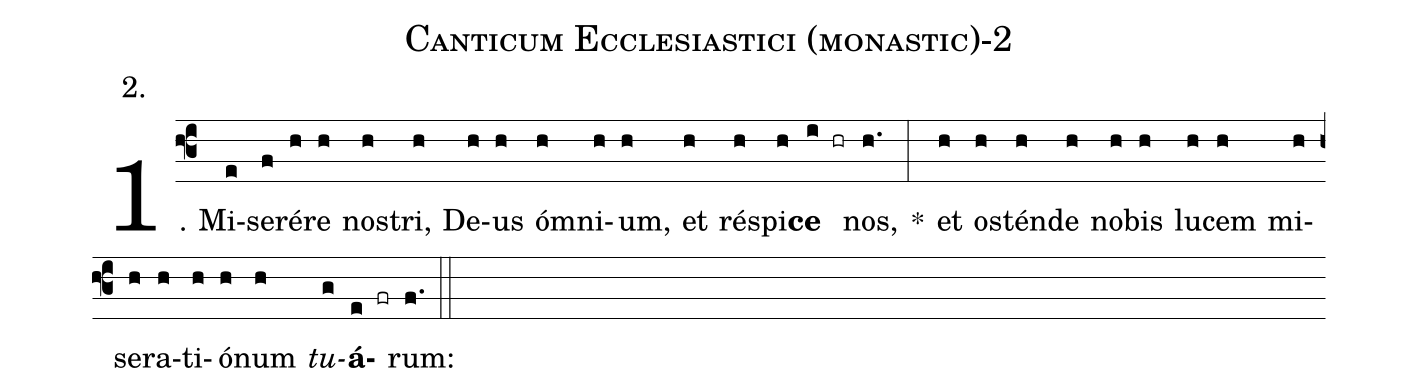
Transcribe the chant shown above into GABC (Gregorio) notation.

name: Canticum Ecclesiastici (monastic)-2;
annotation: 2.;
%%
(f3)1. Mi(e)se(f)ré(h)re(h) nos(h)tri,(h) De(h)us(h) óm(h)ni(h)um,(h) et(h) ré(h)spi(h)<b>ce</b>(i hr) nos,(h.) *(:) et(h) os(h)tén(h)de(h) no(h)bis(h) lu(h)cem(h) mi(h)se(h)ra(h)ti(h)ó(h)num(h) <i>tu</i>(g)<b>á</b>(e fr)rum:(f.) (::)
